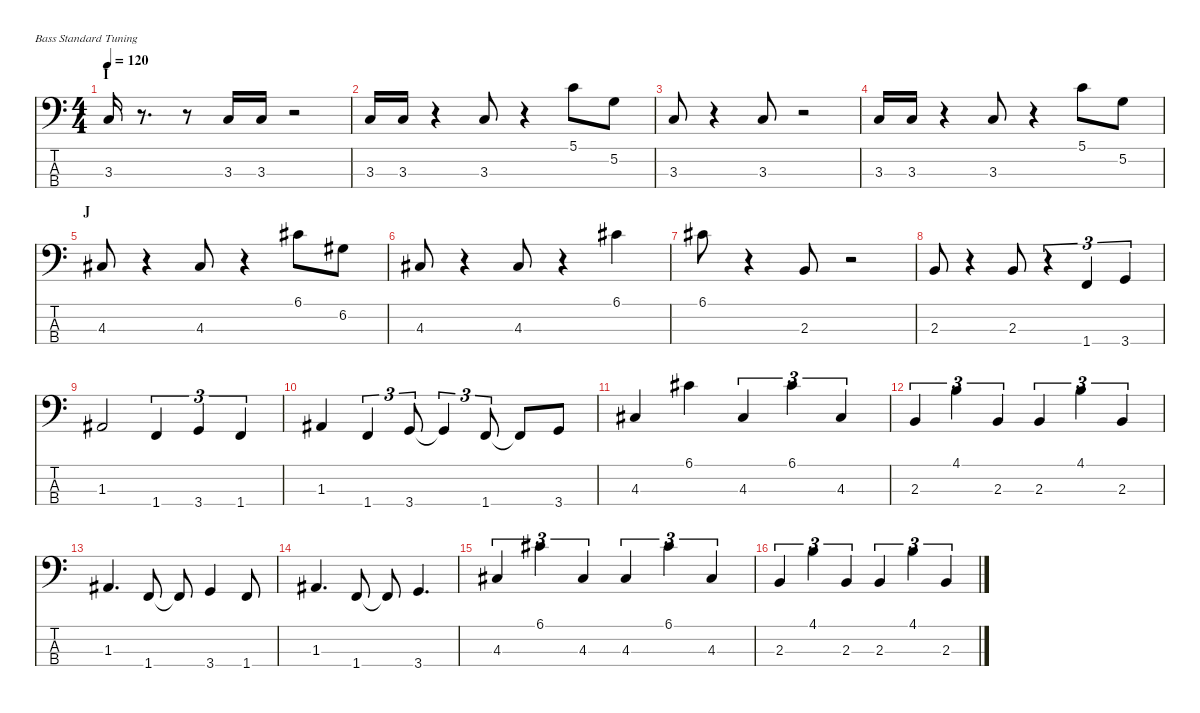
\defaultSystemsLayout 4
\hideDynamics
\bracketExtendMode nobrackets
\singleTrackTrackNamePolicy hidden
\multiTrackTrackNamePolicy hidden
\otherSystemsTrackNameOrientation horizontal
\track ("Bass (Pat O'Hearn)" "fl.bs.") {instrument fretlessbass}
\staff {score tabs}
\tuning (G2 D2 A1 E1)
\ts (4 4)
\section ("" "I")
\tempo 120
\clef f4
\ks c
3.3.16{dy fff beam Up} r.8{d beam Up} r.8{beam Up} 3.3.16{beam Up} 3.3.16{beam Up} r.2{beam Up} |
3.3.16{beam Up} 3.3.16{beam Up} r.4{beam Up} 3.3.8{beam Up} r.4{beam Up} 5.1.8{beam Down} 5.2.8{beam Down} |
3.3.8{beam Up} r.4{beam Up} 3.3.8{beam Up} r.2{beam Up} |
3.3.16{beam Up} 3.3.16{beam Up} r.4{beam Up} 3.3.8{beam Up} r.4{beam Up} 5.1.8{beam Down} 5.2.8{beam Down} |
\section ("" "J")
4.3{acc #}.8{beam Up} r.4{beam Up} 4.3{acc #}.8{beam Up} r.4{beam Up} 6.1{acc #}.8{beam Down} 6.2{acc #}.8{beam Down} |
4.3{acc #}.8{beam Up} r.4{beam Up} 4.3{acc #}.8{beam Up} r.4{beam Up} 6.1{acc #}.4{beam Down} |
6.1{acc #}.8{beam Down} r.4{beam Down} 2.3.8{beam Up} r.2{beam Up} |
2.3.8{beam Up} r.4{beam Up} 2.3.8{beam Up} r.4{tu (3 2) beam Up} 1.4.4{tu (3 2) beam Up} 3.4.4{tu (3 2) beam Up} |
1.3{acc #}.2{beam Up} 1.4.4{tu (3 2) beam Up} 3.4.4{tu (3 2) beam Up} 1.4.4{tu (3 2) beam Up} |
1.3{acc #}.4{beam Up} 1.4.4{tu (3 2) beam Up} 3.4.8{tu (3 2) beam Up} 3.4{t}.4{tu (3 2) dy f beam Up} 1.4.8{tu (3 2) dy fff beam Up} 1.4{t}.8{dy f beam Up} 3.4.8{dy fff beam Up} |
4.3{acc #}.4{beam Up} 6.1{acc #}.4{beam Down} 4.3{acc #}.4{tu (3 2) beam Up} 6.1{acc #}.4{tu (3 2) beam Down} 4.3{acc #}.4{tu (3 2) beam Up} |
2.3.4{tu (3 2) beam Up} 4.1.4{tu (3 2) beam Down} 2.3.4{tu (3 2) beam Up} 2.3.4{tu (3 2) beam Up} 4.1.4{tu (3 2) beam Down} 2.3.4{tu (3 2) beam Up} |
1.3{acc #}.4{d beam Up} 1.4.8{beam Up} 1.4{t}.8{dy f beam Up} 3.4.4{dy fff beam Up} 1.4.8{beam Up} |
1.3{acc #}.4{d beam Up} 1.4.8{beam Up} 1.4{t}.8{dy f beam Up} 3.4.4{d dy fff beam Up} |
4.3{acc #}.4{tu (3 2) beam Up} 6.1{acc #}.4{tu (3 2) beam Down} 4.3{acc #}.4{tu (3 2) beam Up} 4.3{acc #}.4{tu (3 2) beam Up} 6.1{acc #}.4{tu (3 2) beam Down} 4.3{acc #}.4{tu (3 2) beam Up} |
2.3.4{tu (3 2) beam Up} 4.1.4{tu (3 2) beam Down} 2.3.4{tu (3 2) beam Up} 2.3.4{tu (3 2) beam Up} 4.1.4{tu (3 2) beam Down} 2.3.4{tu (3 2) beam Up}
